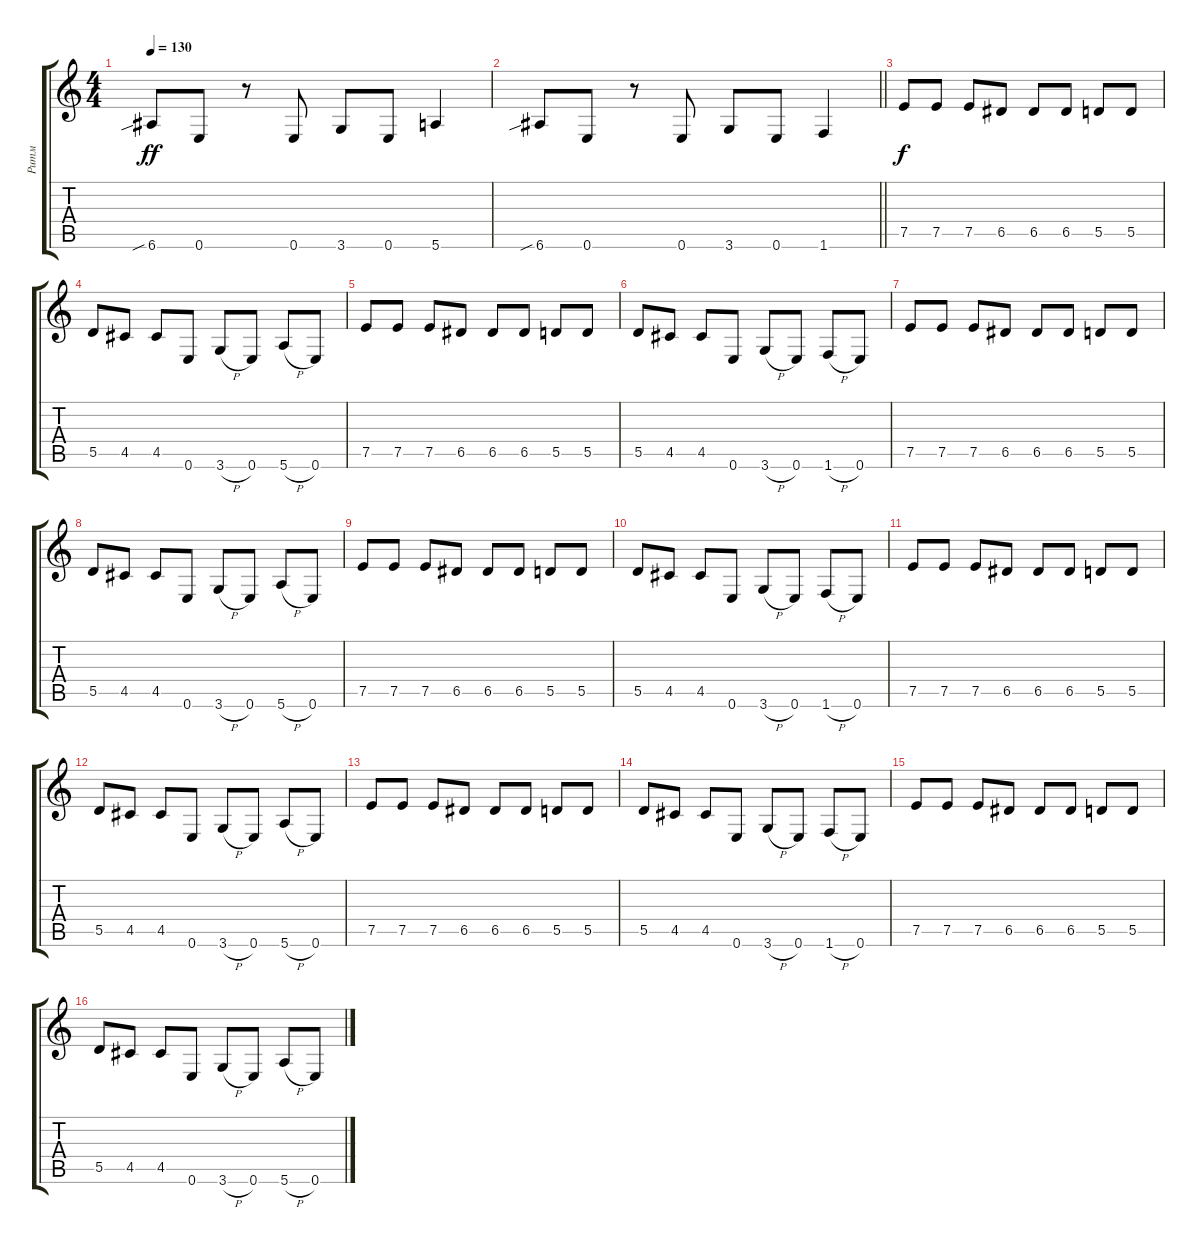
\track ("Ритм" "Ритм") {instrument distortionguitar}
\staff {score tabs}
\tuning (E4 B3 G3 D3 A2 E2) {hide}
\ts (4 4)
\tempo 130
\clef g2
\ks c
6.6{sib}.8{dy ff} 0.6.8 r.8 0.6.8 3.6.8 0.6.8 5.6.4 |
\barLineRight lightlight
6.6{sib}.8 0.6.8 r.8 0.6.8 3.6.8 0.6.8 1.6.4 |
7.5.8{dy f} 7.5.8 7.5.8 6.5.8 6.5.8 6.5.8 5.5.8 5.5.8 |
5.5.8 4.5.8 4.5.8 0.6.8 3.6{h}.8 0.6.8 5.6{h}.8 0.6.8 |
7.5.8 7.5.8 7.5.8 6.5.8 6.5.8 6.5.8 5.5.8 5.5.8 |
5.5.8 4.5.8 4.5.8 0.6.8 3.6{h}.8 0.6.8 1.6{h}.8 0.6.8 |
7.5.8 7.5.8 7.5.8 6.5.8 6.5.8 6.5.8 5.5.8 5.5.8 |
5.5.8 4.5.8 4.5.8 0.6.8 3.6{h}.8 0.6.8 5.6{h}.8 0.6.8 |
7.5.8 7.5.8 7.5.8 6.5.8 6.5.8 6.5.8 5.5.8 5.5.8 |
5.5.8 4.5.8 4.5.8 0.6.8 3.6{h}.8 0.6.8 1.6{h}.8 0.6.8 |
7.5.8 7.5.8 7.5.8 6.5.8 6.5.8 6.5.8 5.5.8 5.5.8 |
5.5.8 4.5.8 4.5.8 0.6.8 3.6{h}.8 0.6.8 5.6{h}.8 0.6.8 |
7.5.8 7.5.8 7.5.8 6.5.8 6.5.8 6.5.8 5.5.8 5.5.8 |
5.5.8 4.5.8 4.5.8 0.6.8 3.6{h}.8 0.6.8 1.6{h}.8 0.6.8 |
7.5.8 7.5.8 7.5.8 6.5.8 6.5.8 6.5.8 5.5.8 5.5.8 |
5.5.8 4.5.8 4.5.8 0.6.8 3.6{h}.8 0.6.8 5.6{h}.8 0.6.8
